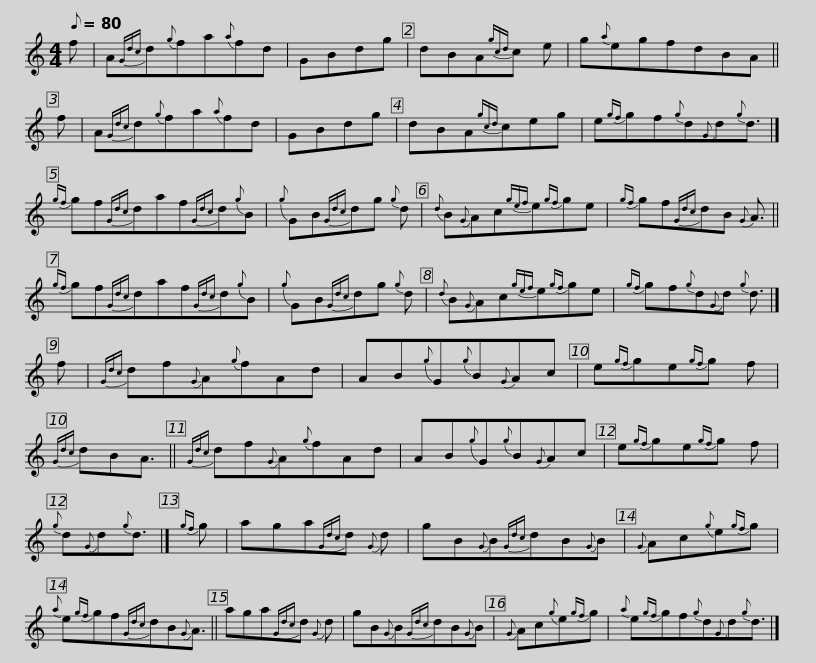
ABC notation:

X:1
L:1/8
Q:1/8=80
M:4/4
I:linebreak $
K:C
V:1 treble
V:1
 f | A{Gdc}d{g}fa{a}fd | GBdg | dBA{gcd}c e | g{a}egfdBA || %5
 f | A{Gdc}d{g}fa{a}fd |$ GBdg | dBA{gcd}ceg | e{gf}gf{g}d{G}d{g}d3/2 |] %10
{gf} gf{Gdc}daf{Gdc}d{g}B |{g} GB{Gdc}dg{g} d |${d} B{G}Ac{gef}e{gf}ge |{gf} gf{Gdc}dB{G} A3/2 ||{gf} gf{Gdc}daf{Gdc}d{g}B | %15
{g} GB{Gdc}dg{g} d |${d} B{G}Ac{gef}e{gf}ge |{gf} gf{g}d{G}d{g} d3/2 |] f |{Gdc} df{G}A{g}fAd | %20
 AB{g}G{g}B{G}Ac |$ e{gf}ge{gf}g f |{Gdc} dBA3/2 ||{Gdc} df{G}A{g}fAd | AB{g}G{g}B{G}Ac | %25
 e{gf}ge{gf}g f |{g} d{G}d{g}d3/2 |]${gf} g | aga{Gdc}d{G} d | gB{G}B{Gdc}dB{G}B | %30
{G} Ac{g}e{gf}g |{a} e{gf}gf{Gdc}dB{G}A3/2 ||$ aga{Gdc}d{G} d | gB{G}B{Gdc}dB{G}B |{G} Ac{g}e{gf}g | %35
{a} e{gf}gf{g}d{G}d{g}d3/2 |] %36
